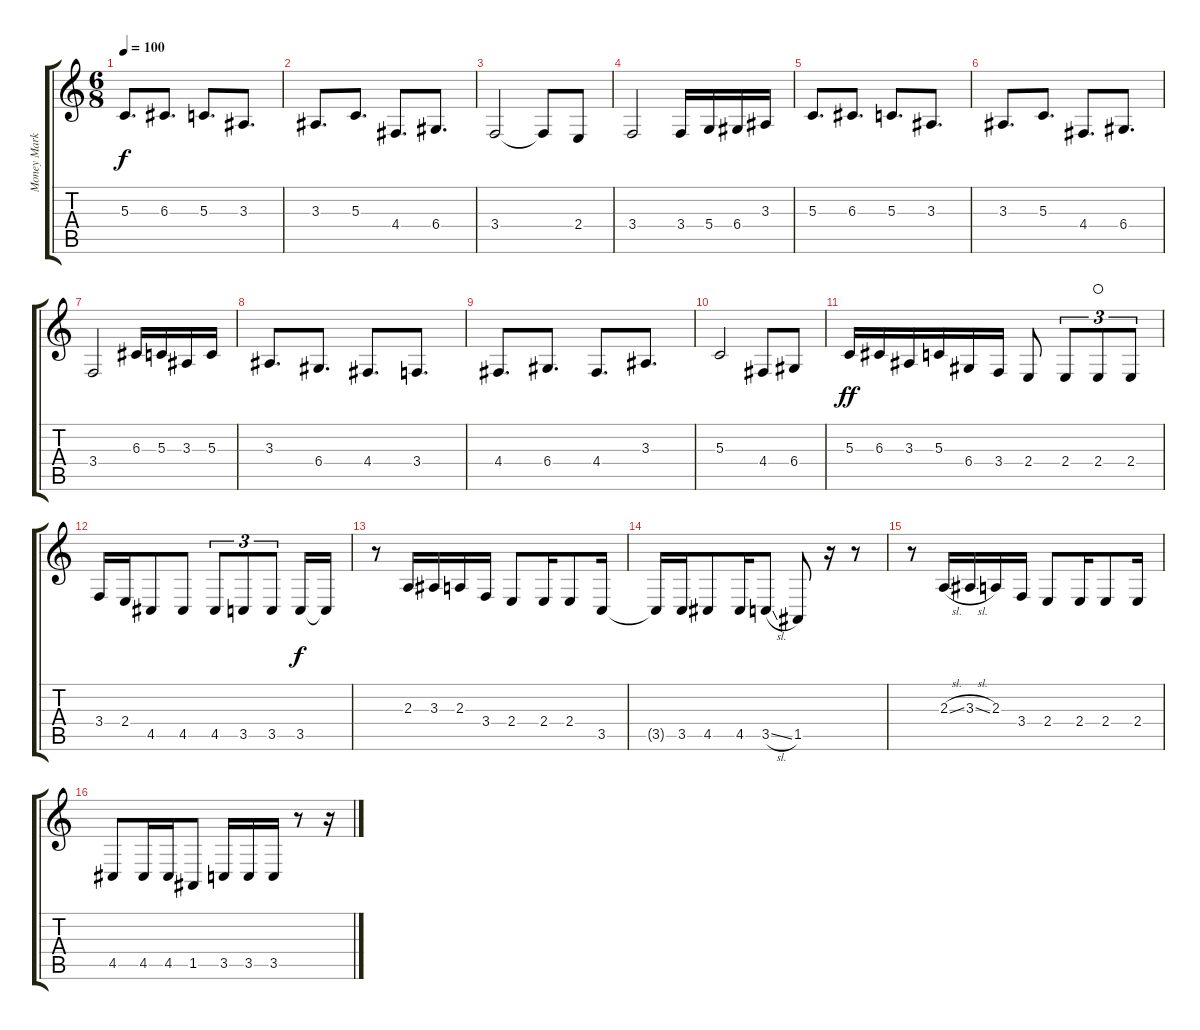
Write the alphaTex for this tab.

\track ("Money Mark" "Money Mark") {instrument drawbarorgan}
\staff {score tabs}
\tuning (E4 B3 G3 D3 A2 E2) {hide}
\ts (6 8)
\tempo 100
\clef g2
\ks c
5.3.8{d dy f} 6.3.8{d} 5.3.8{d} 3.3.8{d} |
3.3.8{d} 5.3.8{d} 4.4.8{d} 6.4.8{d} |
3.4.2 3.4{t}.8 2.4.8 |
3.4.2 3.4.16 5.4.16 6.4.16 3.3.16 |
5.3.8{d} 6.3.8{d} 5.3.8{d} 3.3.8{d} |
3.3.8{d} 5.3.8{d} 4.4.8{d} 6.4.8{d} |
3.4.2 6.3.16 5.3.16 3.3.16 5.3.16 |
3.3.8{d} 6.4.8{d} 4.4.8{d} 3.4.8{d} |
4.4.8{d} 6.4.8{d} 4.4.8{d} 3.3.8{d} |
5.3.2 4.4.8 6.4.8 |
5.3.16{dy ff} 6.3.16 3.3.16 5.3.16 6.4.16 3.4.16 2.4.8 2.4.8{tu (3 2)} 2.4.8{tu (3 2) waho} 2.4.8{tu (3 2)} |
3.4.16 2.4.16 4.5.8 4.5.8 4.5.8{tu (3 2)} 3.5.8{tu (3 2)} 3.5.8{tu (3 2)} 3.5.16{dy f} 3.5{t}.16 |
r.8 2.3.16 3.3.16 2.3.16 3.4.16 2.4.8 2.4.16 2.4.8 3.5.16 |
3.5{t}.16 3.5.16 4.5.8 4.5.16 3.5{sl}.8 1.5.8 r.16 r.8 |
r.8 2.3{sl}.16 3.3{sl}.16 2.3.16 3.4.16 2.4.8 2.4.16 2.4.8 2.4.16 |
4.5.8 4.5.16 4.5.16 1.5.8 3.5.16 3.5.16 3.5.16 r.8 r.16
